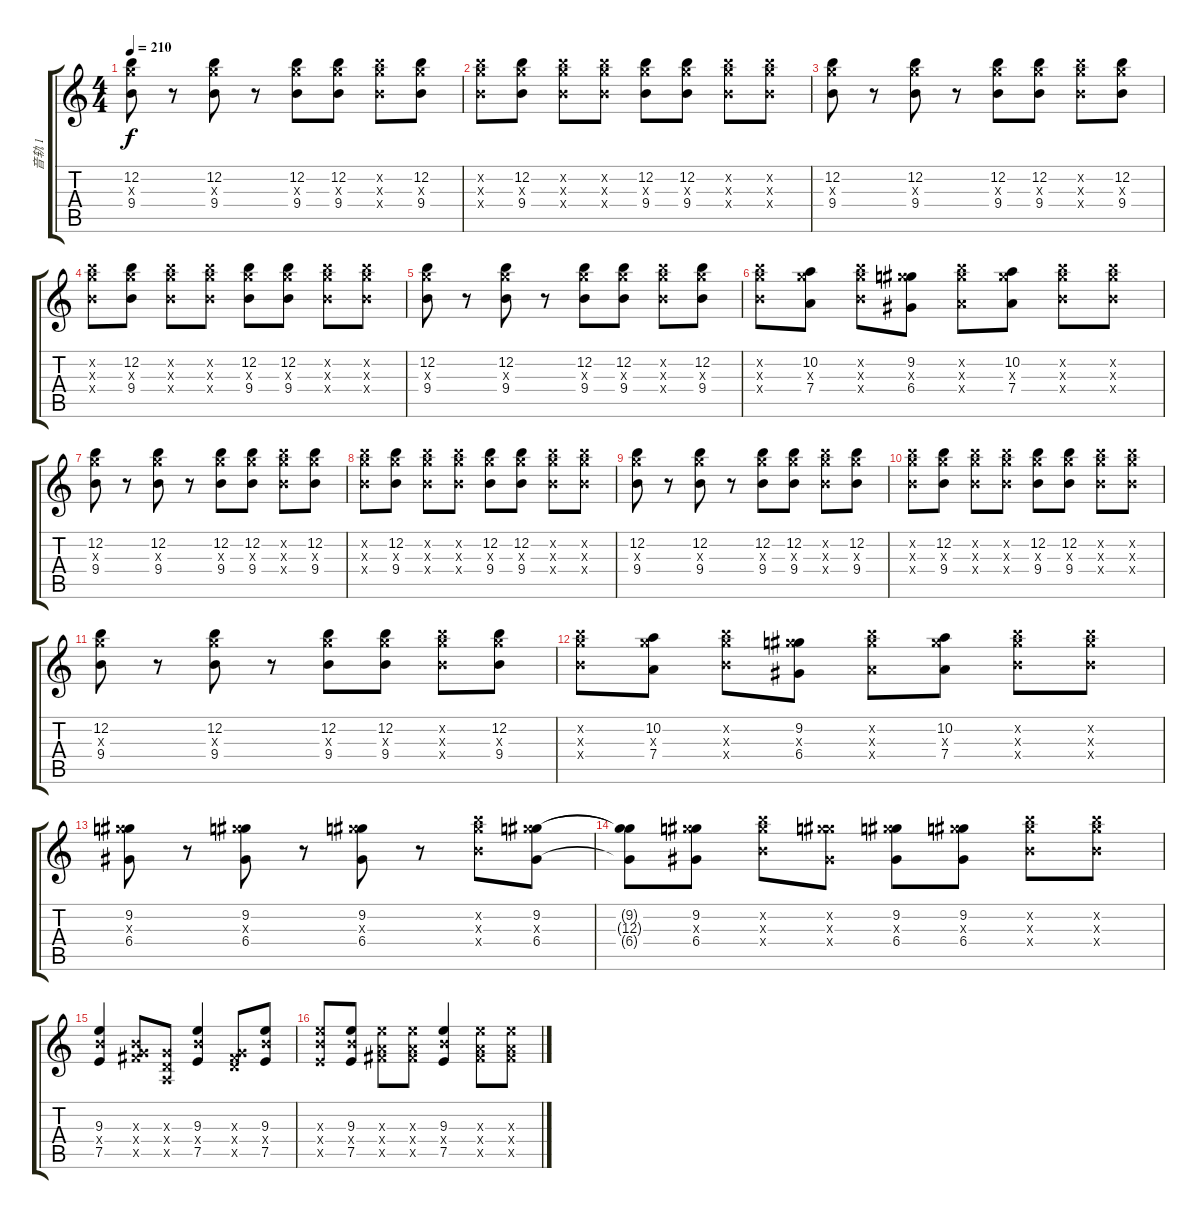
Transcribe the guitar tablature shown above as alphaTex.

\track ("音轨 1" "音轨 1") {instrument overdrivenguitar}
\staff {score tabs}
\tuning (E4 B3 G3 D3 A2 E2) {hide}
\ts (4 4)
\tempo 210
\clef g2
\ks c
(12.2 12.3{x} 9.4).8{dy f} r.8 (12.2 12.3{x} 9.4).8 r.8 (12.2 12.3{x} 9.4).8 (12.2 12.3{x} 9.4).8 (12.2{x} 12.3{x} 9.4{x}).8 (12.2 12.3{x} 9.4).8 |
(12.2{x} 12.3{x} 9.4{x}).8 (12.2 12.3{x} 9.4).8 (12.2{x} 12.3{x} 9.4{x}).8 (12.2{x} 12.3{x} 9.4{x}).8 (12.2 12.3{x} 9.4).8 (12.2 12.3{x} 9.4).8 (12.2{x} 12.3{x} 9.4{x}).8 (12.2{x} 12.3{x} 9.4{x}).8 |
(12.2 12.3{x} 9.4).8 r.8 (12.2 12.3{x} 9.4).8 r.8 (12.2 12.3{x} 9.4).8 (12.2 12.3{x} 9.4).8 (12.2{x} 12.3{x} 9.4{x}).8 (12.2 12.3{x} 9.4).8 |
(12.2{x} 12.3{x} 9.4{x}).8 (12.2 12.3{x} 9.4).8 (12.2{x} 12.3{x} 9.4{x}).8 (12.2{x} 12.3{x} 9.4{x}).8 (12.2 12.3{x} 9.4).8 (12.2 12.3{x} 9.4).8 (12.2{x} 12.3{x} 9.4{x}).8 (12.2{x} 12.3{x} 9.4{x}).8 |
(12.2 12.3{x} 9.4).8 r.8 (12.2 12.3{x} 9.4).8 r.8 (12.2 12.3{x} 9.4).8 (12.2 12.3{x} 9.4).8 (12.2{x} 12.3{x} 9.4{x}).8 (12.2 12.3{x} 9.4).8 |
(12.2{x} 12.3{x} 9.4{x}).8 (10.2 12.3{x} 7.4).8 (12.2{x} 12.3{x} 9.4{x}).8 (9.2 12.3{x} 6.4).8 (12.2{x} 12.3{x} 7.4{x}).8 (10.2 12.3{x} 7.4).8 (12.2{x} 12.3{x} 9.4{x}).8 (12.2{x} 12.3{x} 9.4{x}).8 |
(12.2 12.3{x} 9.4).8 r.8 (12.2 12.3{x} 9.4).8 r.8 (12.2 12.3{x} 9.4).8 (12.2 12.3{x} 9.4).8 (12.2{x} 12.3{x} 9.4{x}).8 (12.2 12.3{x} 9.4).8 |
(12.2{x} 12.3{x} 9.4{x}).8 (12.2 12.3{x} 9.4).8 (12.2{x} 12.3{x} 9.4{x}).8 (12.2{x} 12.3{x} 9.4{x}).8 (12.2 12.3{x} 9.4).8 (12.2 12.3{x} 9.4).8 (12.2{x} 12.3{x} 9.4{x}).8 (12.2{x} 12.3{x} 9.4{x}).8 |
(12.2 12.3{x} 9.4).8 r.8 (12.2 12.3{x} 9.4).8 r.8 (12.2 12.3{x} 9.4).8 (12.2 12.3{x} 9.4).8 (12.2{x} 12.3{x} 9.4{x}).8 (12.2 12.3{x} 9.4).8 |
(12.2{x} 12.3{x} 9.4{x}).8 (12.2 12.3{x} 9.4).8 (12.2{x} 12.3{x} 9.4{x}).8 (12.2{x} 12.3{x} 9.4{x}).8 (12.2 12.3{x} 9.4).8 (12.2 12.3{x} 9.4).8 (12.2{x} 12.3{x} 9.4{x}).8 (12.2{x} 12.3{x} 9.4{x}).8 |
(12.2 12.3{x} 9.4).8 r.8 (12.2 12.3{x} 9.4).8 r.8 (12.2 12.3{x} 9.4).8 (12.2 12.3{x} 9.4).8 (12.2{x} 12.3{x} 9.4{x}).8 (12.2 12.3{x} 9.4).8 |
(12.2{x} 12.3{x} 9.4{x}).8 (10.2 12.3{x} 7.4).8 (12.2{x} 12.3{x} 9.4{x}).8 (9.2 12.3{x} 6.4).8 (12.2{x} 12.3{x} 7.4{x}).8 (10.2 12.3{x} 7.4).8 (12.2{x} 12.3{x} 9.4{x}).8 (12.2{x} 12.3{x} 9.4{x}).8 |
(9.2 12.3{x} 6.4).8 r.8 (9.2 12.3{x} 6.4).8 r.8 (9.2 12.3{x} 6.4).8 r.8 (12.2{x} 12.3{x} 9.4{x}).8 (9.2 12.3{x} 6.4).8 |
(9.2{t} 12.3{t} 6.4{t}).8 (9.2 12.3{x} 6.4).8 (12.2{x} 12.3{x} 9.4{x}).8 (9.2{x} 12.3{x} 6.4{x}).8 (9.2 12.3{x} 6.4).8 (9.2 12.3{x} 6.4).8 (12.2{x} 12.3{x} 9.4{x}).8 (12.2{x} 12.3{x} 9.4{x}).8 |
(9.3 9.4{x} 7.5).4 (0.3{x} 9.4{x} 9.5{x}).8 (0.3{x} 0.4{x} 0.5{x}).8 (9.3 9.4{x} 7.5).4 (0.3{x} 0.4{x} 9.5{x}).8 (9.3 9.4{x} 7.5).8 |
(9.3{x} 9.4{x} 7.5{x}).8 (9.3 9.4{x} 7.5).8 (9.3{x} 7.4{x} 9.5{x}).8 (9.3{x} 7.4{x} 9.5{x}).8 (9.3 9.4{x} 7.5).4 (9.3{x} 7.4{x} 9.5{x}).8 (9.3{x} 7.4{x} 9.5{x}).8
